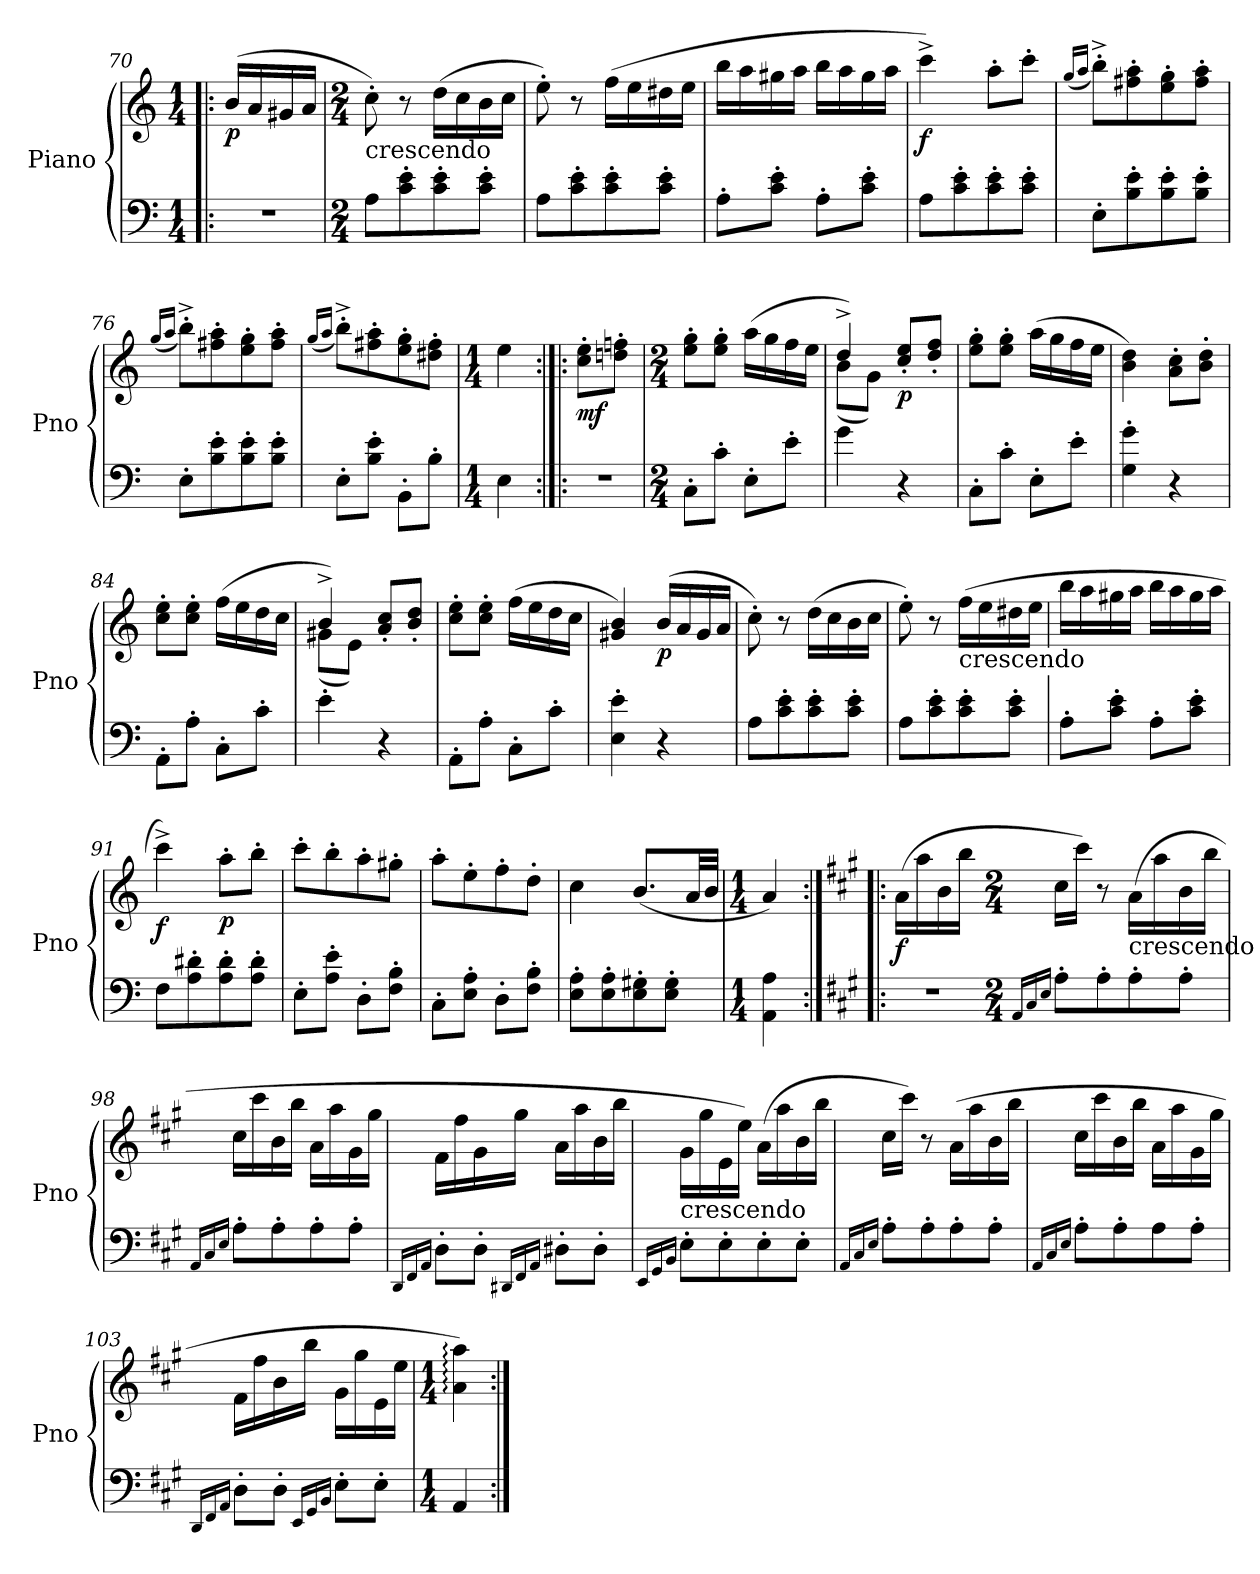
**kern	**kern	**dynam
*part1	*part1	*part1
*staff2	*staff1	*staff1/2
*I"Piano	*	*
*I'Pno	*	*
*clefF4	*clefG2	*
*k[]	*k[]	*
*C:	*C:	*
*M1/4	*M1/4	*
=70!|:	=70!|:	=70!|:
!	!	!LO:DY:b
4r	(16b/LL	p
.	16a/	.
.	16g#X/	.
.	16a/JJ	.
=71	=71	=71
*M2/4	*M2/4	*
!	!LO:TX:b:t=crescendo	!
8A\L	8cc'\)	.
8c\' 8e\'	8r	.
8c\' 8e\'	(16dd\LL	.
.	16cc\	.
8c\' 8e\'J	16b\	.
.	16cc\JJ	.
=72	=72	=72
8A\L	8ee'\)	.
8c\' 8e\'	8r	.
8c\' 8e\'	(16ff\LL	.
.	16ee\	.
8c\' 8e\'J	16dd#X\	.
.	16ee\JJ	.
!!LO:LB:g=z
=73	=73	=73
8A'\L	16bb\LL	.
.	16aa\	.
8c\' 8e\'J	16gg#X\	.
.	16aa\JJ	.
8A'\L	16bb\LL	.
.	16aa\	.
8c\' 8e\'J	16gg#\	.
.	16aa\JJ	.
=74	=74	=74
!	!	!LO:DY:b
8A\L	4ccc^\)	f
8c\' 8e\'	.	.
8c\' 8e\'	8aa'\L	.
8c\' 8e\'J	8ccc'\J	.
=75	=75	=75
.	(16qgg/LL	.
.	16qaa/JJ	.
8E'\L	8bb'^\L)	.
8B\' 8e\'	8ff#X\' 8aa\'	.
8B\' 8e\'	8ee\' 8gg\'	.
8B\' 8e\'J	8ff#\' 8aa\'J	.
=76	=76	=76
.	(16qgg/LL	.
.	16qaa/JJ	.
8E'\L	8bb'^\L)	.
8B\' 8e\'	8ff#X\' 8aa\'	.
8B\' 8e\'	8ee\' 8gg\'	.
8B\' 8e\'J	8ff#\' 8aa\'J	.
=77	=77	=77
.	(16qgg/LL	.
.	16qaa/JJ	.
8E'\L	8bb'^\L)	.
8B\' 8e\'J	8ff#X\' 8aa\'	.
8BB'\L	8ee\' 8gg\'	.
8B'\J	8dd#X\' 8ff#\'J	.
=78	=78	=78
*M1/4	*M1/4	*
4E\	4ee\	.
=79:|!|:	=79:|!|:	=79:|!|:
!	!	!LO:DY:b
4r	8cc\' 8ee\'L	mf
.	8ddn\' 8ffn\'J	.
!!LO:PB:g=z
=80	=80	=80
*M2/4	*M2/4	*
8C'\L	8ee\' 8gg\'L	.
8c'\J	8ee\' 8gg\'J	.
8E'\L	(16aa\LL	.
.	16gg\	.
8e'\J	16ff\	.
.	16ee\JJ	.
=81	=81	=81
*	*^	*
4g\	4dd^/)	(8b\L	.
.	.	8g\J)	.
!	!	!	!LO:DY:b
4r	8cc/' 8ee/'L	4ryy	p
.	8dd/' 8ff/'J	.	.
*	*v	*v	*
=82	=82	=82
8C'\L	8ee\' 8gg\'L	.
8c'\J	8ee\' 8gg\'J	.
8E'\L	(16aa\LL	.
.	16gg\	.
8e'\J	16ff\	.
.	16ee\JJ	.
=83	=83	=83
4G\' 4g\'	4b\ 4dd\)	.
4r	8a\' 8cc\'L	.
.	8b\' 8dd\'J	.
=84	=84	=84
8AA'\L	8cc\' 8ee\'L	.
8A'\J	8cc\' 8ee\'J	.
8C'\L	(16ff\LL	.
.	16ee\	.
8c'\J	16dd\	.
.	16cc\JJ	.
=85	=85	=85
*	*^	*
4e'\	4b^/)	(8g#X\L	.
.	.	8e\J)	.
4r	8a/' 8cc/'L	4ryy	.
.	8b/' 8dd/'J	.	.
*	*v	*v	*
=86	=86	=86
8AA'\L	8cc\' 8ee\'L	.
8A'\J	8cc\' 8ee\'J	.
8C'\L	(16ff\LL	.
.	16ee\	.
8c'\J	16dd\	.
.	16cc\JJ	.
!!LO:LB:g=z
=87	=87	=87
4E\' 4e\'	4g#X/ 4b/)	.
!	!	!LO:DY:b
4r	(16b/LL	p
.	16a/	.
.	16g#/	.
.	16a/JJ	.
=88	=88	=88
8A\L	8cc'\)	.
8c\' 8e\'	8r	.
8c\' 8e\'	(16dd\LL	.
.	16cc\	.
8c\' 8e\'J	16b\	.
.	16cc\JJ	.
=89	=89	=89
8A\L	8ee'\)	.
8c\' 8e\'	8r	.
!	!LO:TX:b:t=crescendo	!
8c\' 8e\'	(16ff\LL	.
.	16ee\	.
8c\' 8e\'J	16dd#X\	.
.	16ee\JJ	.
=90	=90	=90
8A'\L	16bb\LL	.
.	16aa\	.
8c\' 8e\'J	16gg#X\	.
.	16aa\JJ	.
8A'\L	16bb\LL	.
.	16aa\	.
8c\' 8e\'J	16gg#\	.
.	16aa\JJ	.
=91	=91	=91
!	!	!LO:DY:b
8F\L	4ccc^\)	f
8A\' 8d#X\'	.	.
!	!	!LO:DY:b
8A\' 8d#\'	8aa'\L	p
8A\' 8d#\'J	8bb'\J	.
=92	=92	=92
8E'\L	8ccc'\L	.
8A\' 8e\'J	8bb'\	.
8D'\L	8aa'\	.
8F\' 8B\'J	8gg#X'\J	.
!!LO:LB:g=z
=93	=93	=93
8C'\L	8aa'\L	.
8E\' 8A\'J	8ee'\	.
8D'\L	8ff'\	.
8F\' 8B\'J	8dd'\J	.
=94	=94	=94
8E\' 8A\'L	4cc\	.
8E\' 8A\'	.	.
8E\' 8G#X\'	(8.b/L	.
8E\' 8G#\'J	.	.
.	32a/LL	.
.	32b/JJJ	.
=95	=95	=95
*M1/4	*M1/4	*
4AA\ 4A\	4a/)	.
=96:|!|:	=96:|!|:	=96:|!|:
*k[f#c#g#]	*k[f#c#g#]	*
*A:	*A:	*
!	!	!LO:DY:b
4r	(16a\LL	f
.	16aa\	.
.	16b\	.
.	16bb\JJ	.
=97-	=97-	=97-
*M2/4	*M2/4	*
16qAA/LL	.	.
16qC#/	.	.
16qE/JJ	.	.
8A'\L	16cc#\LL	.
.	16ccc#\JJ)	.
8A'\	8r	.
!	!LO:TX:b:t=crescendo	!
8A'\	(16a\LL	.
.	16aa\	.
8A'\J	16b\	.
.	16bb\JJ	.
!!LO:LB:g=z
=98	=98	=98
16qAA/LL	.	.
16qC#/	.	.
16qE/JJ	.	.
8A'\L	16cc#\LL	.
.	16ccc#\	.
8A'\	16b\	.
.	16bb\JJ	.
8A'\	16a\LL	.
.	16aa\	.
8A'\J	16g#\	.
.	16gg#\JJ	.
=99	=99	=99
16qDD/LL	.	.
16qFF#/	.	.
16qAA/JJ	.	.
8D'\L	16f#\LL	.
.	16ff#\	.
8D'\J	16g#\	.
.	16gg#\JJ	.
16qDD#X/LL	.	.
16qFF#/	.	.
16qAA/JJ	.	.
8D#X'\L	16a\LL	.
.	16aa\	.
8D#'\J	16b\	.
.	16bb\JJ	.
=100	=100	=100
16qEE/LL	.	.
16qGG#/	.	.
16qBB/JJ	.	.
!	!LO:TX:b:t=crescendo	!
8E'\L	16g#\LL	.
.	16gg#\	.
8E'\	16e\	.
.	16ee\JJ)	.
8E'\	(16a\LL	.
.	16aa\	.
8E'\J	16b\	.
.	16bb\JJ	.
!!LO:LB:g=z
=101	=101	=101
16qAA/LL	.	.
16qC#/	.	.
16qE/JJ	.	.
8A'\L	16cc#\LL	.
.	16ccc#\JJ)	.
8A'\	8r	.
8A'\	(16a\LL	.
.	16aa\	.
8A'\J	16b\	.
.	16bb\JJ	.
=102	=102	=102
16qAA/LL	.	.
16qC#/	.	.
16qE/JJ	.	.
8A'\L	16cc#\LL	.
.	16ccc#\	.
8A'\	16b\	.
.	16bb\JJ	.
8A\	16a\LL	.
.	16aa\	.
8A'\J	16g#\	.
.	16gg#\JJ	.
=103	=103	=103
16qDD/LL	.	.
16qFF#/	.	.
16qAA/JJ	.	.
8D'\L	16f#\LL	.
.	16ff#\	.
8D'\J	16b\	.
.	16bb\JJ	.
16qEE/LL	.	.
16qGG#/	.	.
16qBB/JJ	.	.
8E'\L	16g#\LL	.
.	16gg#\	.
8E'\J	16e\	.
.	16ee\JJ	.
=104	=104	=104
*M1/4	*M1/4	*
4AA/	4a\: 4aa\:)	.
=:|!	=:|!	=:|!
*-	*-	*-
